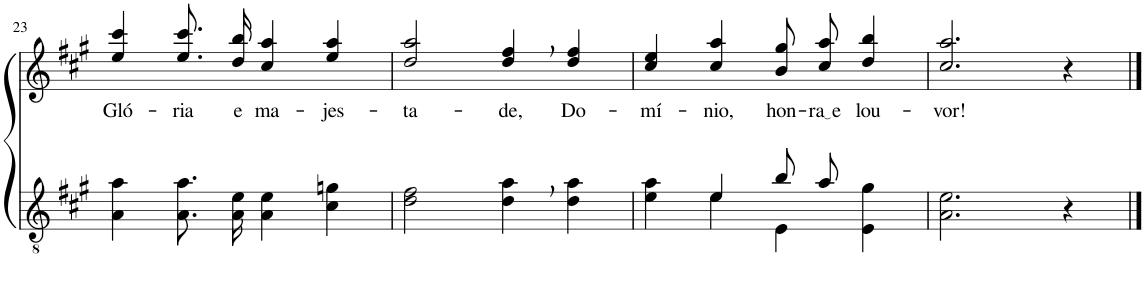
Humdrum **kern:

**kern	**kern	**text
*part2	*part1	*part1
*staff2	*staff1	*staff1
*I"Parte III e IV	*I"Parte I e II	*
!!LO:PB:g=z
*clefGv2	*clefG2	*
*Trd5c9	*Trd5c9	*
*k[f#c#g#]	*k[f#c#g#]	*
*M4/4	*M4/4	*
=23	=23	=23
!	!	!LO:LY:b
4A\ 4a\	4ee/ 4ccc#/	Gló-
!	!	!LO:LY:b
8.A\ 8.a\L	8.ee\ 8.ccc#\L	-ria
!	!	!LO:LY:b
16A\ 16e\Jk	16dd\ 16bb\Jk	e
!	!	!LO:LY:b
4A\ 4e\	4cc#/ 4aa/	ma-
!	!	!LO:LY:b
4c#\ 4gn\	4ee/ 4aa/	-jes-
=24	=24	=24
!	!	!LO:LY:b
2d\ 2f#\	2dd/ 2aa/	-ta-
!	!	!LO:LY:b
4d\, 4a\,	4dd/, 4ff#/,	-de,
!	!	!LO:LY:b
4d\ 4a\	4dd/ 4ff#/	Do-
=25	=25	=25
*^	*	*
!	!	!	!LO:LY:b
4ryy	4e\ 4a\	4cc#/ 4ee/	-mí-
!	!	!	!LO:LY:b
4e/	4e\	4cc#/ 4aa/	-nio,
!	!	!	!LO:LY:b
8b/L	4E\	8b\ 8gg#\L	hon-
!	!	!	!LO:LY:b
8a/J	.	8cc#\ 8aa\J	ra e
!	!	!	!LO:LY:b
4ryy	4E\ 4g#\	4dd/ 4bb/	lou-
=26	=26	=26	=26
!	!	!	!LO:LY:b
*v	*v	*	*
2.A\ 2.e\	2.cc#/ 2.aa/	-vor!
4r	4r	.
==	==	==
*-	*-	*-
